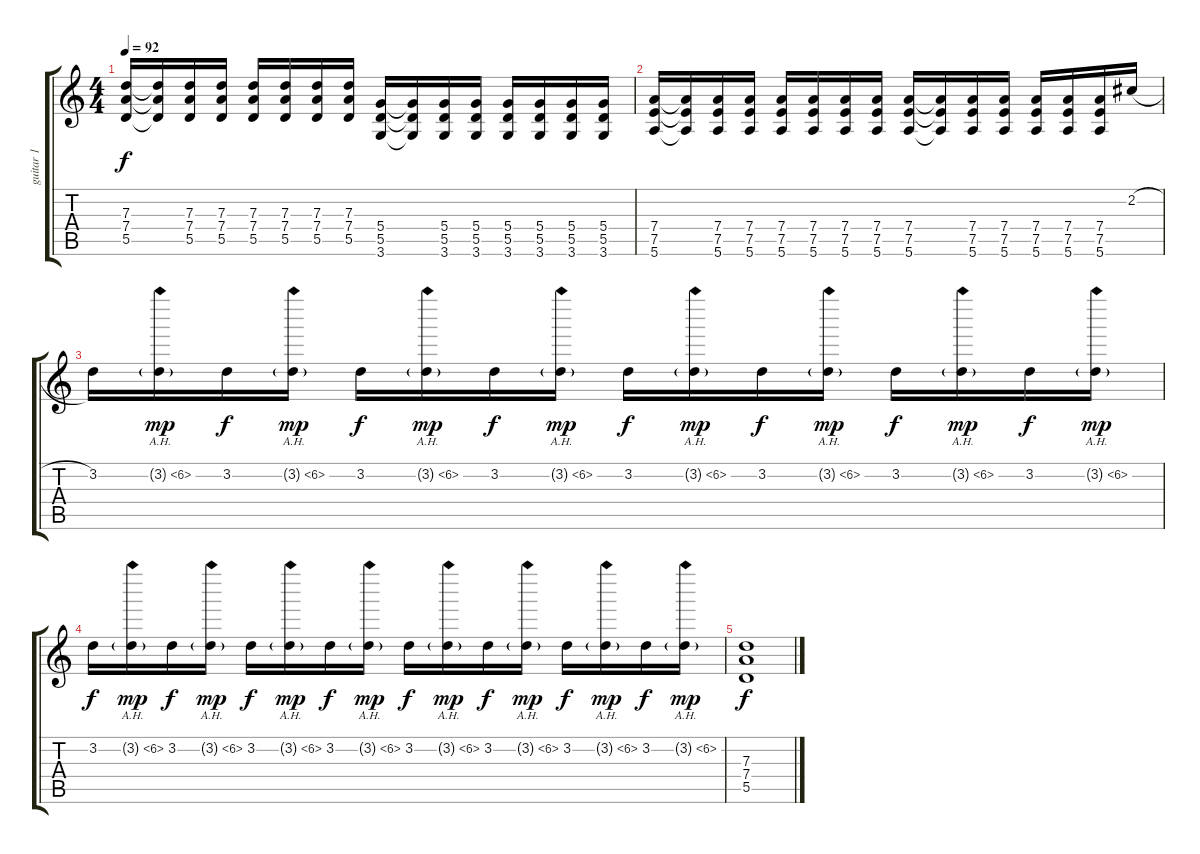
\track ("guitar 1" "guitar 1") {instrument distortionguitar}
\staff {score tabs}
\tuning (E4 B3 G3 D3 A2 E2) {hide}
\ts (4 4)
\tempo 92
\clef g2
\ks c
(7.3 7.4 5.5).16{dy f} (7.3{t} 7.4{t} 5.5{t}).16 (7.3 7.4 5.5).16 (7.3 7.4 5.5).16 (7.3 7.4 5.5).16 (7.3 7.4 5.5).16 (7.3 7.4 5.5).16 (7.3 7.4 5.5).16 (5.4 5.5 3.6).16 (5.4{t} 5.5{t} 3.6{t}).16 (5.4 5.5 3.6).16 (5.4 5.5 3.6).16 (5.4 5.5 3.6).16 (5.4 5.5 3.6).16 (5.4 5.5 3.6).16 (5.4 5.5 3.6).16 |
(7.4 7.5 5.6).16 (7.4{t} 7.5{t} 5.6{t}).16 (7.4 7.5 5.6).16 (7.4 7.5 5.6).16 (7.4 7.5 5.6).16 (7.4 7.5 5.6).16 (7.4 7.5 5.6).16 (7.4 7.5 5.6).16 (7.4 7.5 5.6).16 (7.4{t} 7.5{t} 5.6{t}).16 (7.4 7.5 5.6).16 (7.4 7.5 5.6).16 (7.4 7.5 5.6).16 (7.4 7.5 5.6).16 (7.4 7.5 5.6).16 2.2{h}.16 |
3.2.16{volume 13} 3.2{ah 3 g}.16{dy mp volume 12} 3.2.16{dy f volume 13} 3.2{ah 3 g}.16{dy mp volume 12} 3.2.16{dy f volume 13} 3.2{ah 3 g}.16{dy mp volume 12} 3.2.16{dy f volume 13} 3.2{ah 3 g}.16{dy mp volume 12} 3.2.16{dy f volume 13} 3.2{ah 3 g}.16{dy mp volume 12} 3.2.16{dy f volume 13} 3.2{ah 3 g}.16{dy mp volume 12} 3.2.16{dy f volume 13} 3.2{ah 3 g}.16{dy mp volume 12} 3.2.16{dy f volume 13} 3.2{ah 3 g}.16{dy mp volume 12} |
3.2.16{dy f volume 13} 3.2{ah 3 g}.16{dy mp volume 12} 3.2.16{dy f volume 13} 3.2{ah 3 g}.16{dy mp volume 12} 3.2.16{dy f volume 13} 3.2{ah 3 g}.16{dy mp volume 12} 3.2.16{dy f volume 13} 3.2{ah 3 g}.16{dy mp volume 12} 3.2.16{dy f volume 13} 3.2{ah 3 g}.16{dy mp volume 12} 3.2.16{dy f volume 13} 3.2{ah 3 g}.16{dy mp volume 12} 3.2.16{dy f volume 13} 3.2{ah 3 g}.16{dy mp volume 12} 3.2.16{dy f volume 13} 3.2{ah 3 g}.16{dy mp volume 12} |
(7.3 7.4 5.5).1{dy f}
